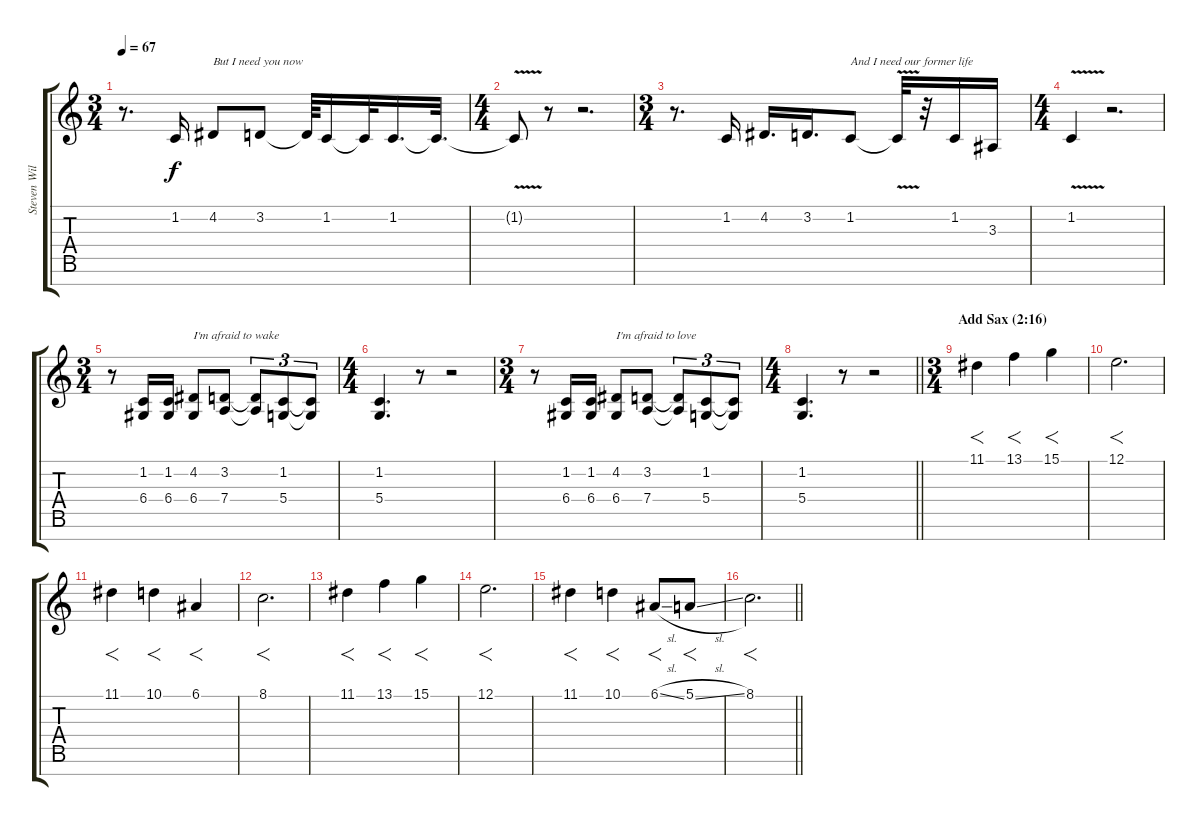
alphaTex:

\track ("Steven Wilson Vocals" "Steven Wil") {instrument lead6voice}
\staff {score tabs}
\tuning (E4 B3 G3 D3 A2 E2 B1) {hide}
\ts (3 4)
\tempo 67
\clef g2
\ks c
r.8{d dy f} 1.2.16 4.2.8{txt "But I need you now"} 3.2.8 3.2{t}.64 1.2.16 1.2{t}.32 1.2.16{d} 1.2{t}.32{d} |
\ts (4 4)
1.2{v t}.8 r.8 r.2{d} |
\ts (3 4)
r.8{d} 1.2.16 4.2.16{d} 3.2.16{d} 1.2.8{txt "And I need our former life"} 1.2{v t}.32 r.32 1.2.16 3.3.16 |
\ts (4 4)
1.2{v}.4 r.2{d} |
\ts (3 4)
r.8 (1.2 6.4).16 (1.2 6.4).16 (4.2 6.4).8{txt "I'm afraid to wake"} (3.2 7.4).8 (3.2{t} 7.4{t}).8{tu (3 2)} (1.2 5.4).8{tu (3 2)} (1.2{t} 5.4{t}).8{tu (3 2)} |
\ts (4 4)
(1.2 5.4).4{d} r.8 r.2 |
\ts (3 4)
r.8 (1.2 6.4).16 (1.2 6.4).16 (4.2 6.4).8{txt "I'm afraid to love"} (3.2 7.4).8 (3.2{t} 7.4{t}).8{tu (3 2)} (1.2 5.4).8{tu (3 2)} (1.2{t} 5.4{t}).8{tu (3 2)} |
\ts (4 4)
\barLineRight lightlight
(1.2 5.4).4{d} r.8 r.2 |
\ts (3 4)
\section ("" "Add Sax (2:16)")
11.1.4{f instrument synthstrings2} 13.1.4{f} 15.1.4{f} |
12.1.2{f d} |
11.1.4{f} 10.1.4{f} 6.1.4{f} |
8.1.2{f d} |
11.1.4{f} 13.1.4{f} 15.1.4{f} |
12.1.2{f d} |
11.1.4{f} 10.1.4{f} 6.1{sl}.8{f} 5.1{sl}.8{f} |
\barLineRight lightlight
8.1.2{f d}
